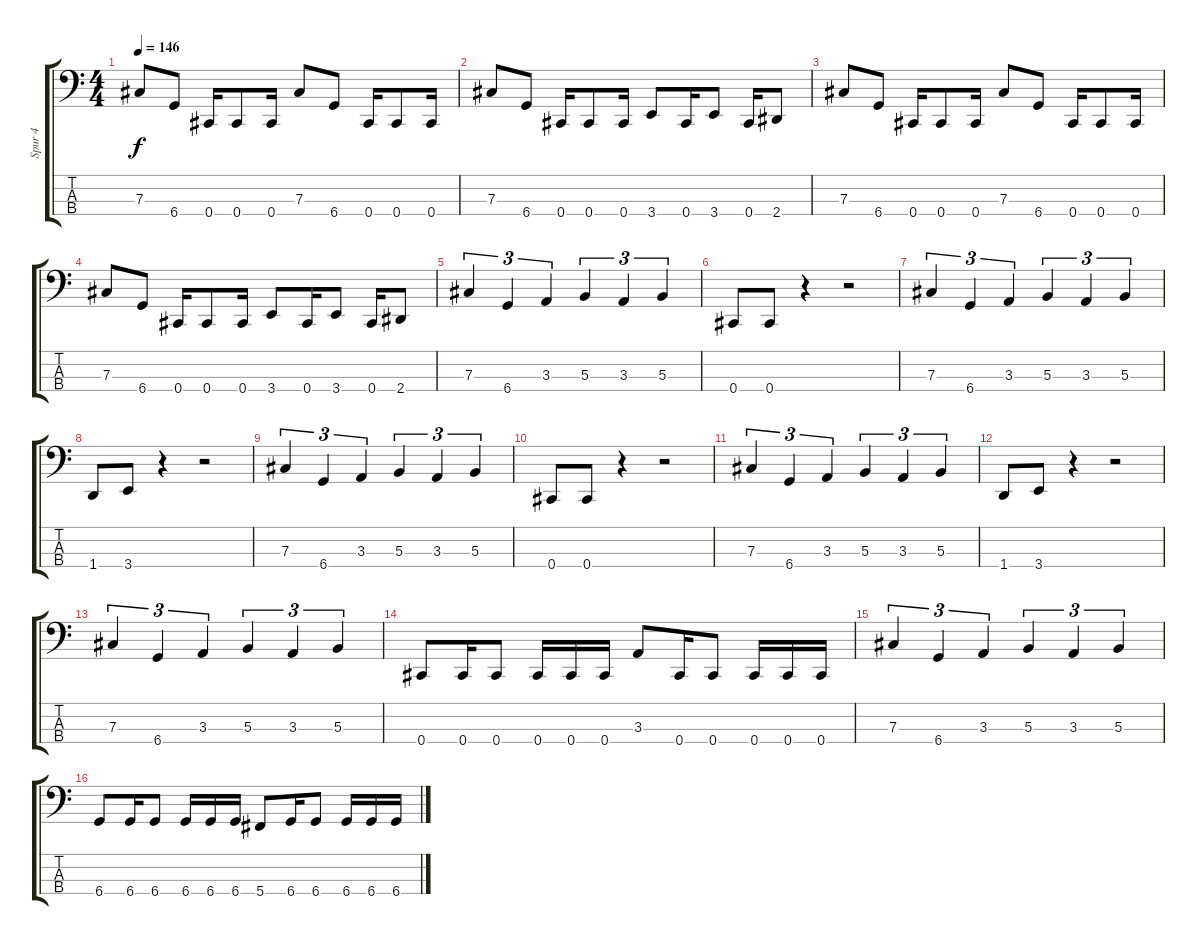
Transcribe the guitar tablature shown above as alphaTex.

\track ("Spur 4" "Spur 4") {instrument electricbassfinger}
\staff {score tabs}
\tuning (E2 B1 Gb1 Db1) {hide}
\ts (4 4)
\tempo 146
\clef f4
\ks c
7.3.8{dy f} 6.4.8 0.4.16 0.4.8 0.4.16 7.3.8 6.4.8 0.4.16 0.4.8 0.4.16 |
7.3.8 6.4.8 0.4.16 0.4.8 0.4.16 3.4.8 0.4.16 3.4.8 0.4.16 2.4.8 |
7.3.8 6.4.8 0.4.16 0.4.8 0.4.16 7.3.8 6.4.8 0.4.16 0.4.8 0.4.16 |
7.3.8 6.4.8 0.4.16 0.4.8 0.4.16 3.4.8 0.4.16 3.4.8 0.4.16 2.4.8 |
7.3.4{tu (3 2)} 6.4.4{tu (3 2)} 3.3.4{tu (3 2)} 5.3.4{tu (3 2)} 3.3.4{tu (3 2)} 5.3.4{tu (3 2)} |
0.4.8 0.4.8 r.4 r.2 |
7.3.4{tu (3 2)} 6.4.4{tu (3 2)} 3.3.4{tu (3 2)} 5.3.4{tu (3 2)} 3.3.4{tu (3 2)} 5.3.4{tu (3 2)} |
1.4.8 3.4.8 r.4 r.2 |
7.3.4{tu (3 2)} 6.4.4{tu (3 2)} 3.3.4{tu (3 2)} 5.3.4{tu (3 2)} 3.3.4{tu (3 2)} 5.3.4{tu (3 2)} |
0.4.8 0.4.8 r.4 r.2 |
7.3.4{tu (3 2)} 6.4.4{tu (3 2)} 3.3.4{tu (3 2)} 5.3.4{tu (3 2)} 3.3.4{tu (3 2)} 5.3.4{tu (3 2)} |
1.4.8 3.4.8 r.4 r.2 |
7.3.4{tu (3 2)} 6.4.4{tu (3 2)} 3.3.4{tu (3 2)} 5.3.4{tu (3 2)} 3.3.4{tu (3 2)} 5.3.4{tu (3 2)} |
0.4.8 0.4.16 0.4.8 0.4.16 0.4.16 0.4.16 3.3.8 0.4.16 0.4.8 0.4.16 0.4.16 0.4.16 |
7.3.4{tu (3 2)} 6.4.4{tu (3 2)} 3.3.4{tu (3 2)} 5.3.4{tu (3 2)} 3.3.4{tu (3 2)} 5.3.4{tu (3 2)} |
6.4.8 6.4.16 6.4.8 6.4.16 6.4.16 6.4.16 5.4.8 6.4.16 6.4.8 6.4.16 6.4.16 6.4.16
